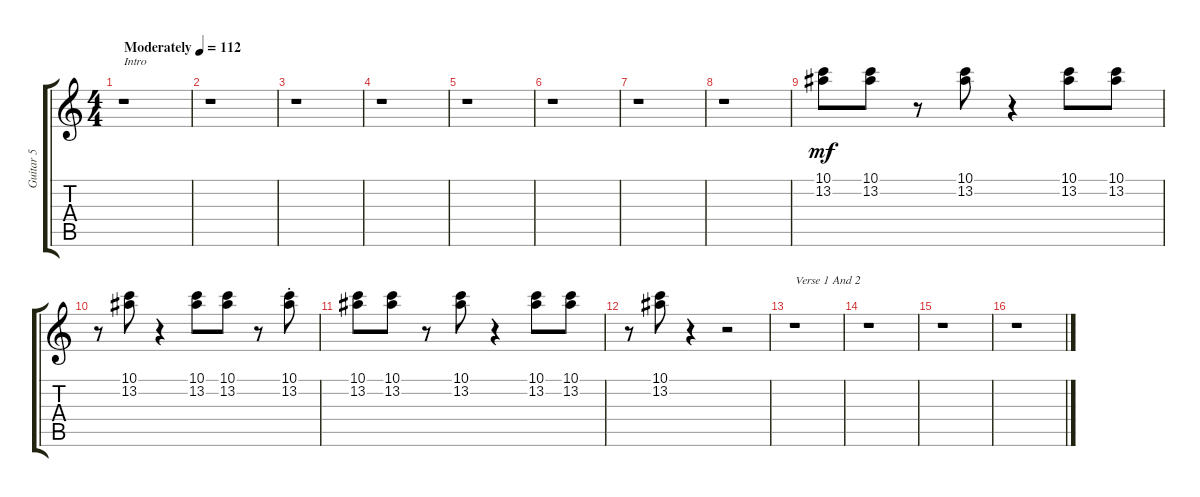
\track ("Guitar 5" "Guitar 5") {instrument distortionguitar}
\staff {score tabs}
\tuning (D4 A3 F3 C3 G2 C2) {hide}
\ts (4 4)
\tempo (112 "Moderately")
\clef g2
\ks c
r.1{txt "Intro" dy mf instrument distortionguitar} |
r.1 |
r.1 |
r.1 |
r.1 |
r.1 |
r.1 |
r.1 |
(10.1 13.2).8 (10.1 13.2).8 r.8 (10.1 13.2).8 r.4 (10.1 13.2).8 (10.1 13.2).8 |
r.8 (10.1 13.2).8 r.4 (10.1 13.2).8 (10.1 13.2).8 r.8 (10.1{st} 13.2{st}).8 |
(10.1 13.2).8 (10.1 13.2).8 r.8 (10.1 13.2).8 r.4 (10.1 13.2).8 (10.1 13.2).8 |
r.8 (10.1 13.2).8 r.4 r.2 |
r.1{txt "Verse 1 And 2"} |
r.1 |
r.1 |
r.1
